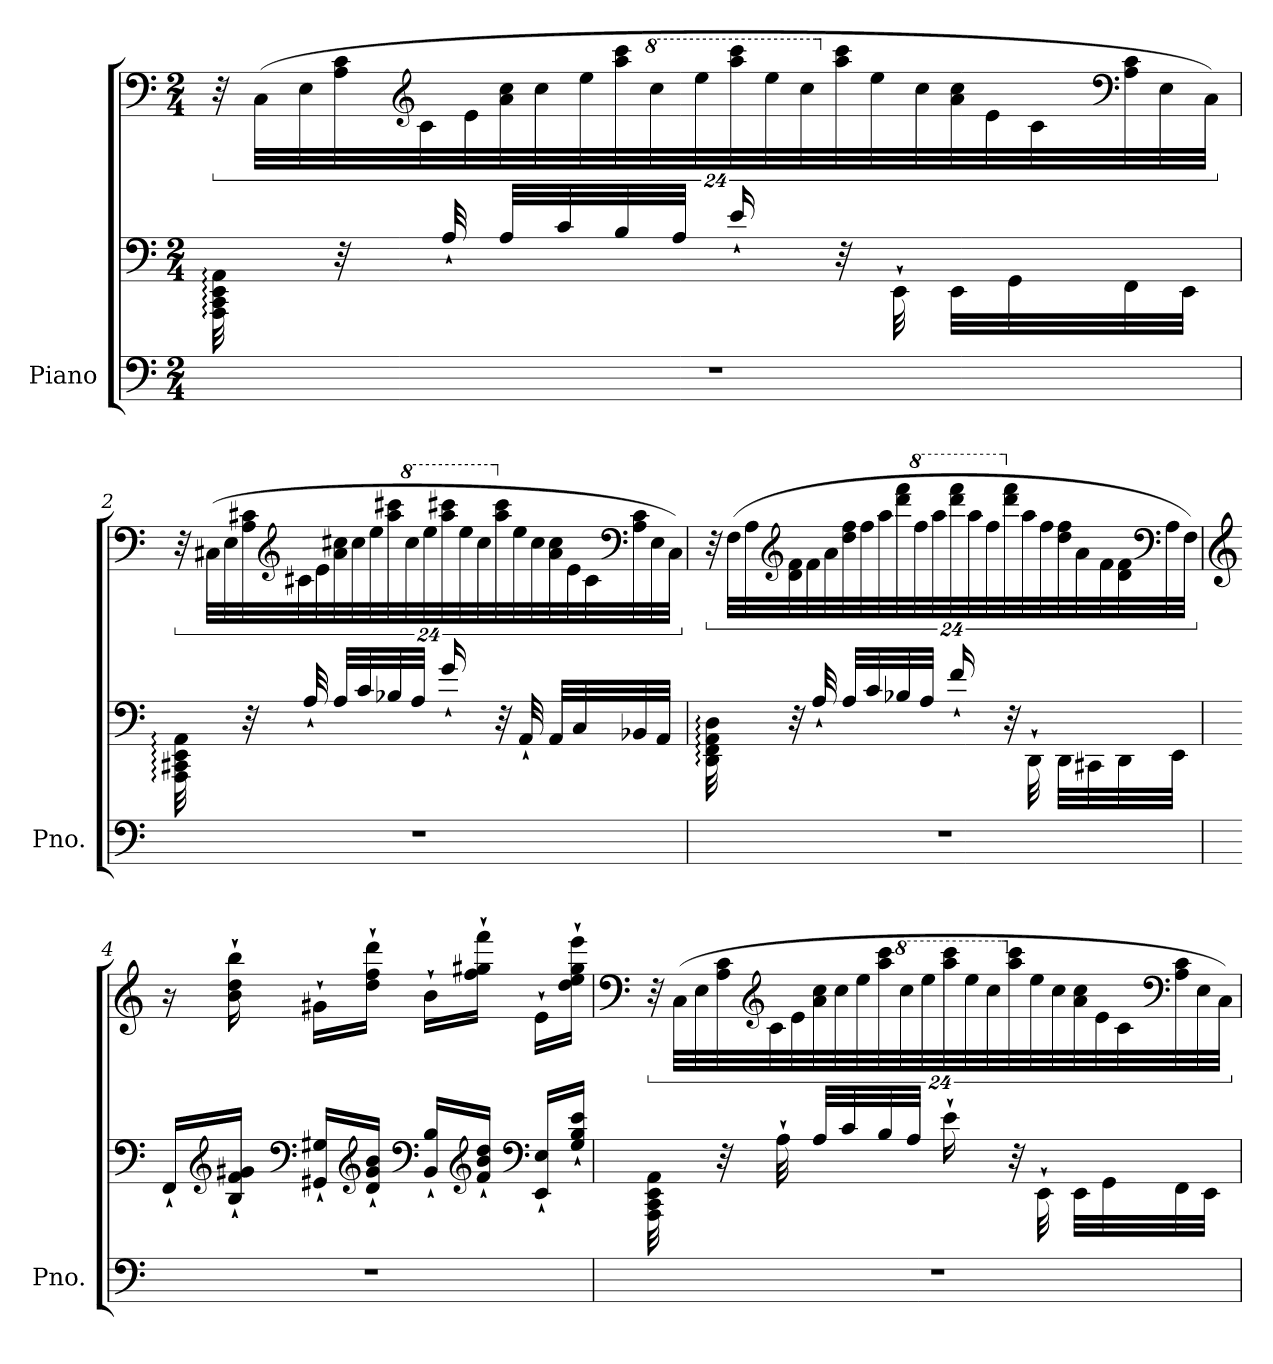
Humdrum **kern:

**kern	**kern	**kern	**dynam
*part1	*part1	*part1	*part1
*staff3	*staff2	*staff1	*staff1/2/3
*I"Piano	*	*	*
*I'Pno.	*	*	*
!!LO:LB:g=z
*clefF4	*clefF4	*clefF4	*
*k[]	*k[]	*k[]	*
*M2/4	*M2/4	*M2/4	*
*MM60	*MM60	*MM60	*
=1	=1	=1	=1
!	!	!	!LO:DY:b
!	!	!	!LO:DY:n=1:b
2r	32AAA\: 32CC\: 32EE\: 32AA\:	48r	other-dynamics fff
.	.	(>48C\LLL	.
.	32ryy	.	.
.	.	48E\	.
.	32r	48A\ 48c\	.
*	*	*clefG2	*
.	.	48c\	.
.	32A`/	.	.
.	.	48e\	.
.	32A/LLL	48a\ 48cc\	.
.	.	48cc\	.
.	32c/	.	.
.	.	48ee\	.
.	32B/	48aa\ 48ccc\	.
*	*	*8va	*
.	.	48ccc\	.
.	32A/JJJ	.	.
.	.	48eee\	.
.	16e`/	48aaa\ 48cccc\	.
.	.	48eee\	.
.	.	48ccc\	.
*	*	*X8va	*
.	32r	48aa\ 48ccc\	.
.	.	48ee\	.
.	32EE`\	.	.
.	.	48cc\	.
.	32EE\LLL	48a\ 48cc\	.
.	.	48e\	.
.	32GG\	.	.
.	.	48c\	.
*	*	*clefF4	*
.	32FF\	48A\ 48c\	.
.	.	48E\	.
.	32EE\JJJ	.	.
.	.	48C\JJJ)	.
=2	=2	=2	=2
2r	32AAA\: 32CC#X\: 32EE\: 32AA\:	48r	.
.	.	(>48C#X\LLL	.
.	32ryy	.	.
.	.	48E\	.
.	32r	48A\ 48c#X\	.
*	*	*clefG2	*
.	.	48c#X\	.
.	32A`/	.	.
.	.	48e\	.
.	32A/LLL	48a\ 48cc#X\	.
.	.	48cc#\	.
.	32c/	.	.
.	.	48ee\	.
.	32B-X/	48aa\ 48ccc#X\	.
*	*	*8va	*
.	.	48ccc#\	.
.	32A/JJJ	.	.
.	.	48eee\	.
.	16g`/	48aaa\ 48cccc#X\	.
.	.	48eee\	.
.	.	48ccc#\	.
*	*	*X8va	*
.	32r	48aa\ 48ccc#\	.
.	.	48ee\	.
.	32AA`/	.	.
.	.	48cc#\	.
.	32AA/LLL	48a\ 48cc#\	.
.	.	48e\	.
.	32C/	.	.
.	.	48c#\	.
*	*	*clefF4	*
.	32BB-X/	48A\ 48c#\	.
.	.	48E\	.
.	32AA/JJJ	.	.
.	.	48C#\JJJ)	.
!!LO:LB:g=z
=3	=3	=3	=3
2r	32DD\: 32FF\: 32AA\: 32D\:	48r	.
.	.	(>48F\LLL	.
.	32ryy	.	.
.	.	48A\	.
*	*	*clefG2	*
.	32r	48d\ 48f\	.
.	.	48f\	.
.	32A`/	.	.
.	.	48a\	.
.	32A/LLL	48dd\ 48ff\	.
.	.	48ff\	.
.	32c/	.	.
.	.	48aa\	.
.	32B-X/	48ddd\ 48fff\	.
*	*	*8va	*
.	.	48fff\	.
.	32A/JJJ	.	.
.	.	48aaa\	.
.	16f`/	48dddd\ 48ffff\	.
.	.	48aaa\	.
.	.	48fff\	.
*	*	*X8va	*
.	32r	48ddd\ 48fff\	.
.	.	48aa\	.
.	32DD`\	.	.
.	.	48ff\	.
.	32DD\LLL	48dd\ 48ff\	.
.	.	48a\	.
.	32CC#X\	.	.
.	.	48f\	.
.	32DD\	48d\ 48f\	.
*	*	*clefF4	*
.	.	48A\	.
.	32EE\JJJ	.	.
.	.	48F\JJJ)	.
=4	=4	=4	=4
*	*	*clefG2	*
2r	16FF`/LL	16r	.
*	*clefG2	*	*
.	16B/` 16f/` 16g#X/`JJ	16b\` 16dd\` 16bb\`	.
*	*clefF4	*	*
.	16GG#X/` 16G#X/`LL	16g#X`\LL	.
*	*clefG2	*	*
.	16d/` 16g#/` 16b/`JJ	16dd\` 16ff\` 16ddd\`JJ	.
*	*clefF4	*	*
.	16BB/` 16B/`LL	16b`\LL	.
*	*clefG2	*	*
.	16f/` 16b/` 16dd/`JJ	16ff\` 16gg#X\` 16fff\`JJ	.
*	*clefF4	*	*
.	16EE/` 16E/`LL	16e`\LL	.
.	16G#/` 16B/` 16e/`JJ	16dd\` 16ee\` 16gg#\` 16eee\`JJ	.
!!LO:PB:g=z
=5	=5	=5	=5
*	*	*clefF4	*
2r	32AAA\ 32CC\ 32EE\ 32AA\	48r	.
.	.	(>48C\LLL	.
.	32ryy	.	.
.	.	48E\	.
.	32r	48A\ 48c\	.
*	*	*clefG2	*
.	.	48c\	.
.	32A`\	.	.
.	.	48e\	.
.	32A/LLL	48a\ 48cc\	.
.	.	48cc\	.
.	32c/	.	.
.	.	48ee\	.
.	32B/	48aa\ 48ccc\	.
*	*	*8va	*
.	.	48ccc\	.
.	32A/JJJ	.	.
.	.	48eee\	.
.	16e`\	48aaa\ 48cccc\	.
.	.	48eee\	.
.	.	48ccc\	.
*	*	*X8va	*
.	32r	48aa\ 48ccc\	.
.	.	48ee\	.
.	32EE`\	.	.
.	.	48cc\	.
.	32EE\LLL	48a\ 48cc\	.
.	.	48e\	.
.	32GG\	.	.
.	.	48c\	.
*	*	*clefF4	*
.	32FF\	48A\ 48c\	.
.	.	48E\	.
.	32EE\JJJ	.	.
.	.	48C\JJJ)	.
=	=	=	=
*-	*-	*-	*-
